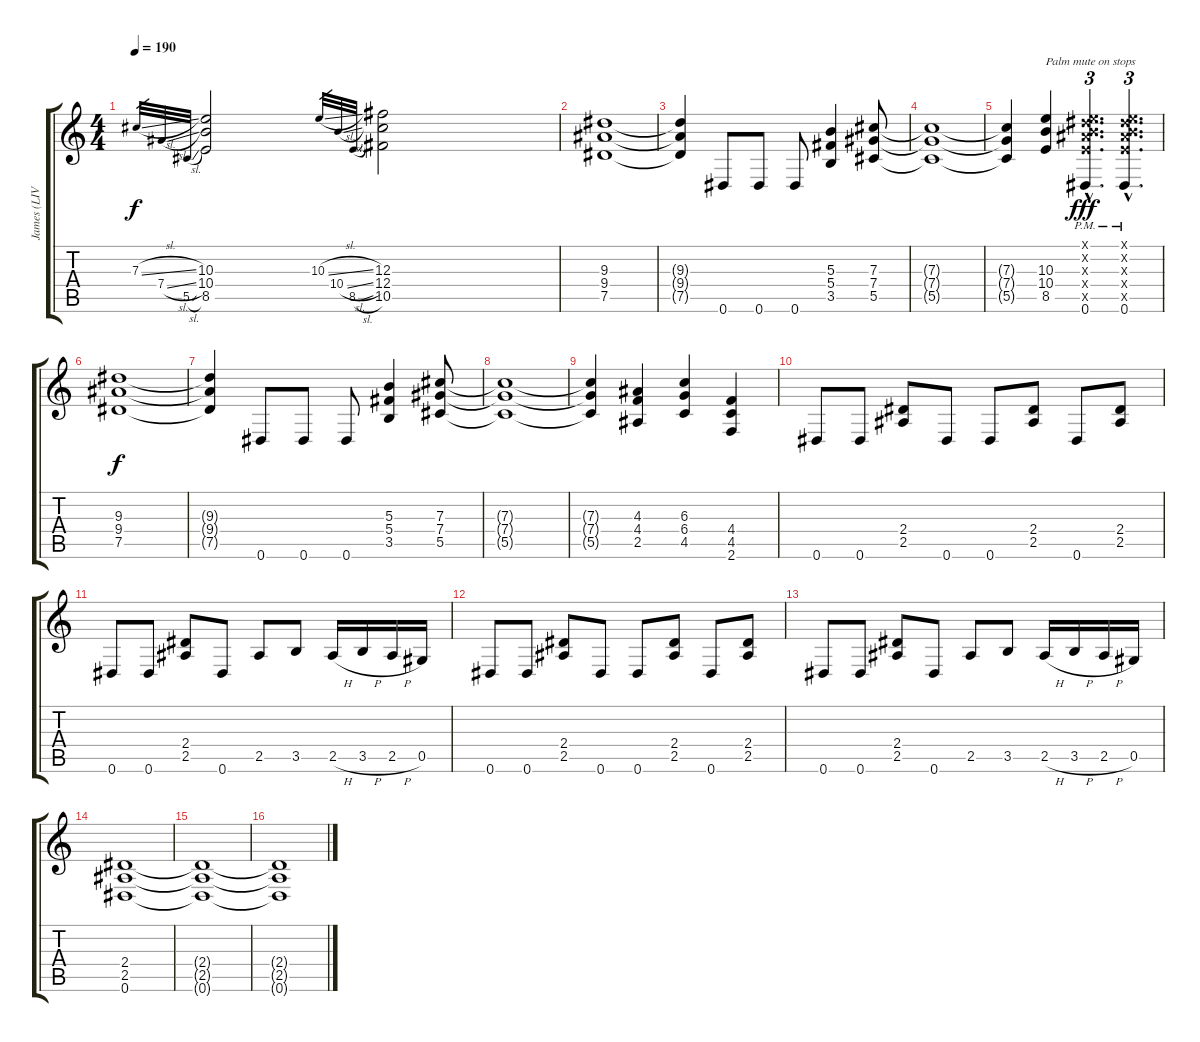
\track ("James (LIVE version)" "James (LIV") {instrument distortionguitar}
\staff {score tabs}
\tuning (Eb4 Bb3 Gb3 Db3 Ab2 Eb2) {hide}
\ts (4 4)
\tempo 190
\clef g2
\ks c
7.3{sl}.32{gr dy f} 7.4{sl}.32{gr} 5.5{sl}.32{gr} (10.3 10.4 8.5).2 10.3{sl}.32{gr} 10.4{sl}.32{gr} 8.5{sl}.32{gr} (12.3 12.4 10.5).2 |
(9.3 9.4 7.5).1 |
(9.3{t} 9.4{t} 7.5{t}).4 0.6.8 0.6.8 0.6.8 (5.3 5.4 3.5).4 (7.3 7.4 5.5).8 |
(7.3{t} 7.4{t} 5.5{t}).1 |
(7.3{t} 7.4{t} 5.5{t}).4 (10.3 10.4 8.5).4{txt "Palm mute on stops"} (0.1{hac x} 0.2{hac x} 10.3{hac x} 10.4{hac x} 8.5{hac x} 0.6{hac pm}).4{d tu (3 2) dy fff} (0.1{hac x} 0.2{hac x} 10.3{hac x} 10.4{hac x} 8.5{hac x} 0.6{hac pm}).4{d tu (3 2)} |
(9.3 9.4 7.5).1{dy f} |
(9.3{t} 9.4{t} 7.5{t}).4 0.6.8 0.6.8 0.6.8 (5.3 5.4 3.5).4 (7.3 7.4 5.5).8 |
(7.3{t} 7.4{t} 5.5{t}).1 |
(7.3{t} 7.4{t} 5.5{t}).4 (4.3 4.4 2.5).4 (6.3 6.4 4.5).4 (4.4 4.5 2.6).4 |
0.6.8 0.6.8 (2.4 2.5).8 0.6.8 0.6.8 (2.4 2.5).8 0.6.8 (2.4 2.5).8 |
0.6.8 0.6.8 (2.4 2.5).8 0.6.8 2.5.8 3.5.8 2.5{h}.16 3.5{h}.16 2.5{h}.16 0.5.16 |
0.6.8 0.6.8 (2.4 2.5).8 0.6.8 0.6.8 (2.4 2.5).8 0.6.8 (2.4 2.5).8 |
0.6.8 0.6.8 (2.4 2.5).8 0.6.8 2.5.8 3.5.8 2.5{h}.16 3.5{h}.16 2.5{h}.16 0.5.16 |
(2.4 2.5 0.6).1 |
(2.4{t} 2.5{t} 0.6{t}).1 |
(2.4{t} 2.5{t} 0.6{t}).1
